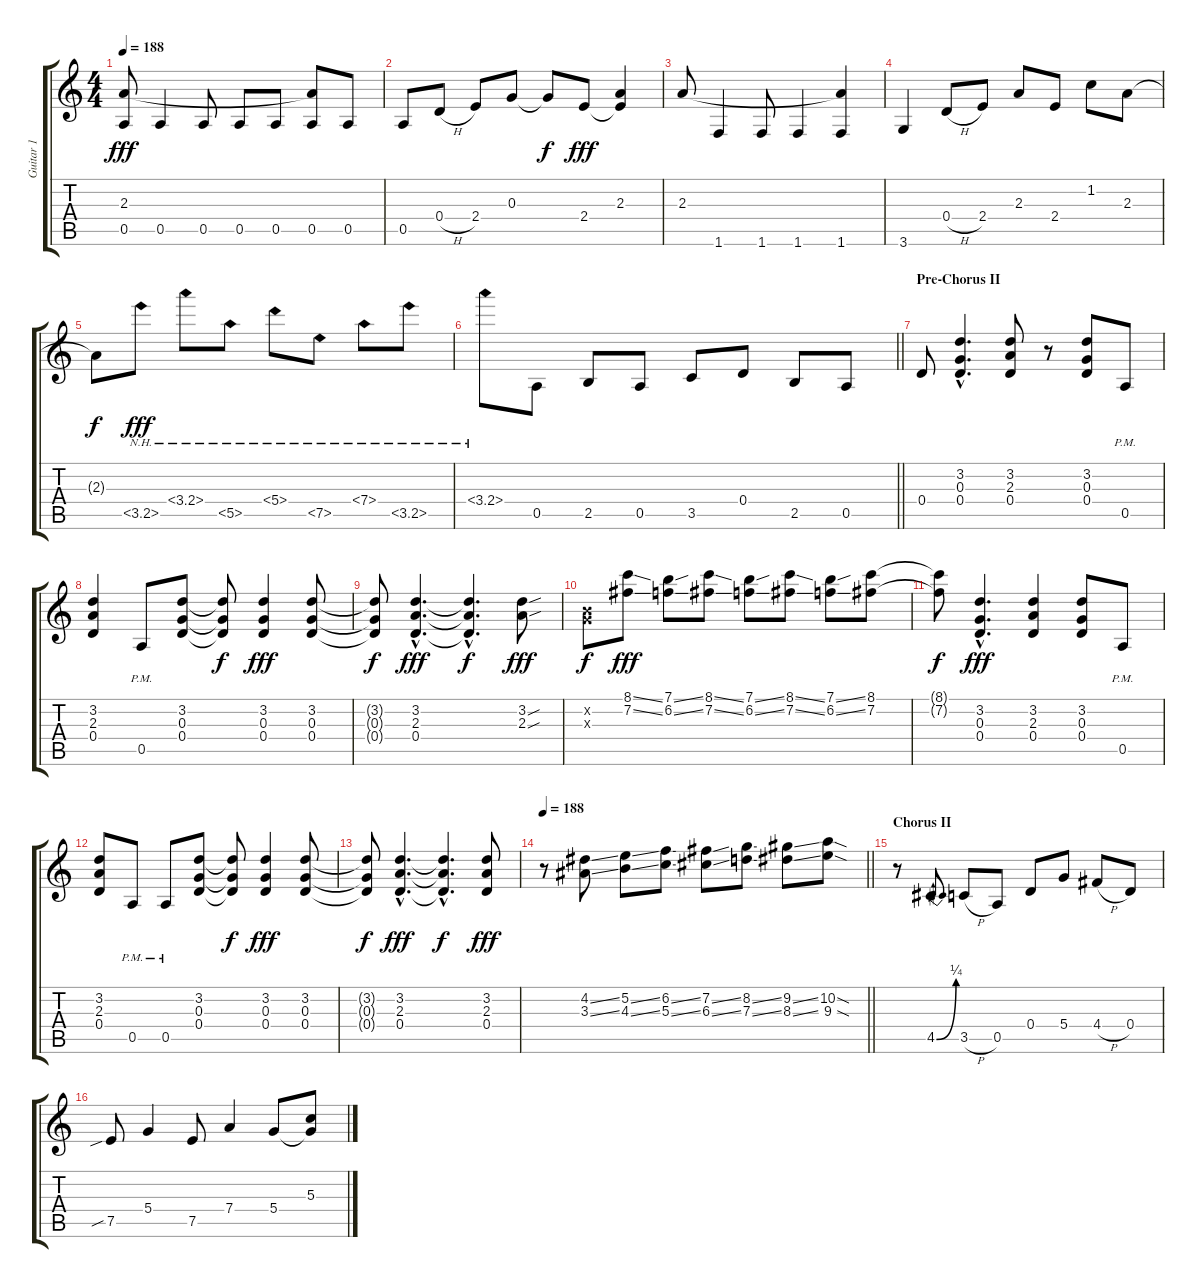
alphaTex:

\track ("Guitar 1" "Guitar 1") {instrument distortionguitar}
\staff {score tabs}
\tuning (E4 B3 G3 D3 A2 E2) {hide}
\ts (4 4)
\tempo 188
\clef g2
\ks c
(2.3{t} 0.5).8{dy fff} 0.5.4 0.5.8 0.5.8 0.5.8 (2.3{t} 0.5).8 0.5.8 |
0.5.8 0.4{h}.8 2.4.8 0.3.8 0.3{t}.8{dy f} 2.4.8{dy fff} (2.3 2.4{t}).4 |
2.3.8 1.6.4 1.6.8 1.6.4 (2.3{t} 1.6).4 |
3.6.4 0.4{h}.8 2.4.8 2.3.8 2.4.8 1.2.8 2.3.8 |
2.3{t}.8{dy f} 3.5{nh}.8{dy fff} 3.4{nh}.8 5.5{nh}.8 5.4{nh}.8 7.5{nh}.8 7.4{nh}.8 3.5{nh}.8 |
\barLineRight lightlight
3.4{nh}.8 0.5.8 2.5.8 0.5.8 3.5.8 0.4.8 2.5.8 0.5.8 |
\section ("" "Pre-Chorus II")
0.4.8 (3.2{hac} 0.3{hac} 0.4{hac}).4{d} (3.2 2.3 0.4).8 r.8 (3.2 0.3 0.4).8 0.5{pm}.8 |
(3.2 2.3 0.4).4 0.5{pm}.8 (3.2 0.3 0.4).8 (3.2{t} 0.3{t} 0.4{t}).8{dy f} (3.2 0.3 0.4).4{dy fff} (3.2 0.3 0.4).8 |
(3.2{t} 0.3{t} 0.4{t}).8{dy f} (3.2{hac} 2.3{hac} 0.4{hac}).4{d dy fff} (3.2{hac t} 2.3{hac t} 0.4{hac t}).4{d dy f} (3.2{sou} 2.3{sou}).8{dy fff} |
(0.2{x} 0.3{x}).8{dy f} (8.1{ss} 7.2{ss}).8{dy fff} (7.1{ss} 6.2{ss}).8 (8.1{ss} 7.2{ss}).8 (7.1{ss} 6.2{ss}).8 (8.1{ss} 7.2{ss}).8 (7.1{ss} 6.2{ss}).8 (8.1 7.2).8 |
(8.1{t} 7.2{t}).8{dy f} (3.2{hac} 0.3{hac} 0.4{hac}).4{d dy fff} (3.2 2.3 0.4).4 (3.2 0.3 0.4).8 0.5{pm}.8 |
(3.2 2.3 0.4).8 0.5{pm}.8 0.5{pm}.8 (3.2 0.3 0.4).8 (3.2{t} 0.3{t} 0.4{t}).8{dy f} (3.2 0.3 0.4).4{dy fff} (3.2 0.3 0.4).8 |
(3.2{t} 0.3{t} 0.4{t}).8{dy f} (3.2{hac} 2.3{hac} 0.4{hac}).4{d dy fff} (3.2{hac t} 2.3{hac t} 0.4{hac t}).4{d dy f} (3.2 2.3 0.4).8{dy fff} |
\tempo 188
\barLineRight lightlight
r.8 (4.2{ss} 3.3{ss}).8 (5.2{ss} 4.3{ss}).8 (6.2{ss} 5.3{ss}).8 (7.2{ss} 6.3{ss}).8 (8.2{ss} 7.3{ss}).8 (9.2{ss} 8.3{ss}).8 (10.2{sod} 9.3{sod}).8 |
\section ("" "Chorus II")
r.8 4.5{be (bend 0 0 60 1)}.8 3.5{h}.8 0.5.8 0.4.8 5.4.8 4.4{h}.8 0.4.8 |
7.5{sib}.8 5.4.4 7.5.8 7.4.4 5.4.8 (5.3 5.4{t}).8
